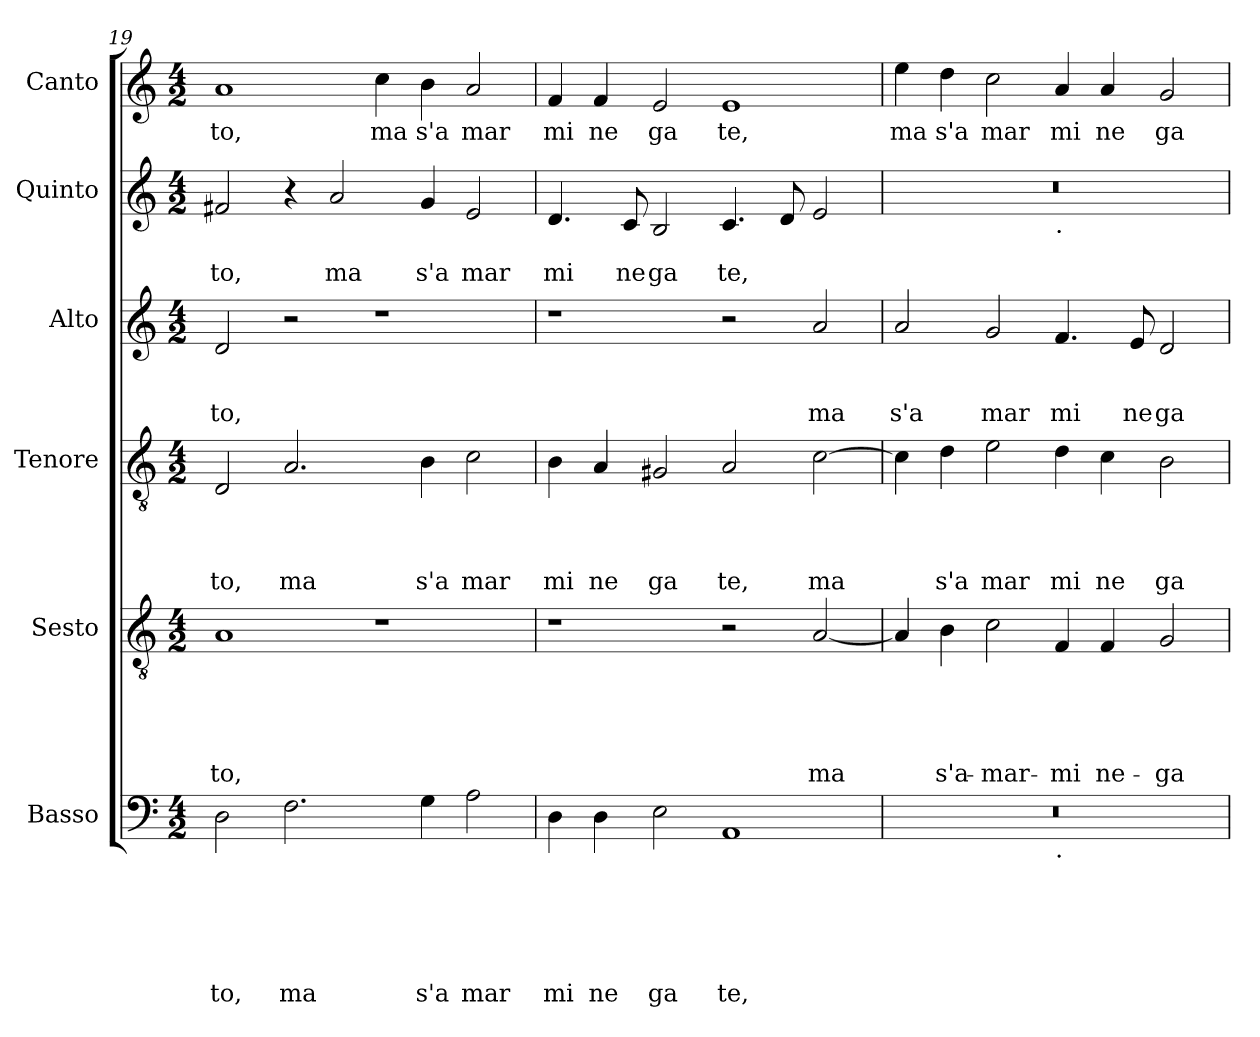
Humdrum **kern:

**kern	**text	**text	**text	**text	**text	**text	**kern	**text	**text	**text	**text	**text	**kern	**text	**text	**text	**text	**kern	**text	**text	**text	**kern	**text	**text	**kern	**text
*part6	*part6	*part6	*part6	*part6	*part6	*part6	*part5	*part5	*part5	*part5	*part5	*part5	*part4	*part4	*part4	*part4	*part4	*part3	*part3	*part3	*part3	*part2	*part2	*part2	*part1	*part1
*staff6	*staff6	*staff6	*staff6	*staff6	*staff6	*staff6	*staff5	*staff5	*staff5	*staff5	*staff5	*staff5	*staff4	*staff4	*staff4	*staff4	*staff4	*staff3	*staff3	*staff3	*staff3	*staff2	*staff2	*staff2	*staff1	*staff1
*I"Basso	*	*	*	*	*	*	*I"Sesto	*	*	*	*	*	*I"Tenore	*	*	*	*	*I"Alto	*	*	*	*I"Quinto	*	*	*I"Canto	*
!!LO:PB:g=z
*clefF4	*	*	*	*	*	*	*clefGv2	*	*	*	*	*	*clefGv2	*	*	*	*	*clefG2	*	*	*	*clefG2	*	*	*clefG2	*
*k[]	*	*	*	*	*	*	*k[]	*	*	*	*	*	*k[]	*	*	*	*	*k[]	*	*	*	*k[]	*	*	*k[]	*
*C:	*	*	*	*	*	*	*C:	*	*	*	*	*	*C:	*	*	*	*	*C:	*	*	*	*C:	*	*	*C:	*
*M4/2	*	*	*	*	*	*	*M4/2	*	*	*	*	*	*M4/2	*	*	*	*	*M4/2	*	*	*	*M4/2	*	*	*M4/2	*
=19	=19	=19	=19	=19	=19	=19	=19	=19	=19	=19	=19	=19	=19	=19	=19	=19	=19	=19	=19	=19	=19	=19	=19	=19	=19	=19
!	!	!	!	!	!	!LO:LY:b	!	!	!	!	!	!LO:LY:b	!	!	!	!	!LO:LY:b	!	!	!	!LO:LY:b	!	!	!LO:LY:b	!	!LO:LY:b
2D\	.	.	.	.	.	to,	1A	.	.	.	.	to,	2D/	.	.	.	-to,	2d/	.	.	to,	2f#X/	.	to,	1a	to,
!	!	!	!	!	!	!LO:LY:b	!	!	!	!	!	!	!	!	!	!	!LO:LY:b	!	!	!	!	!	!	!	!	!
2.F\	.	.	.	.	.	ma	.	.	.	.	.	.	2.A/	.	.	.	ma	2r	.	.	.	4r	.	.	.	.
!	!	!	!	!	!	!	!	!	!	!	!	!	!	!	!	!	!	!	!	!	!	!	!	!LO:LY:b	!	!
.	.	.	.	.	.	.	.	.	.	.	.	.	.	.	.	.	.	.	.	.	.	2a/	.	ma	.	.
!	!	!	!	!	!	!	!	!	!	!	!	!	!	!	!	!	!	!	!	!	!	!	!	!	!	!LO:LY:b
.	.	.	.	.	.	.	1r	.	.	.	.	.	.	.	.	.	.	1r	.	.	.	.	.	.	4cc\	ma
!	!	!	!	!	!	!LO:LY:b	!	!	!	!	!	!	!	!	!	!	!LO:LY:b	!	!	!	!	!	!	!LO:LY:b	!	!LO:LY:b
4G\	.	.	.	.	.	s'a	.	.	.	.	.	.	4B\	.	.	.	s'a	.	.	.	.	4g/	.	s'a	4b\	s'a
!	!	!	!	!	!	!LO:LY:b	!	!	!	!	!	!	!	!	!	!	!LO:LY:b	!	!	!	!	!	!	!LO:LY:b	!	!LO:LY:b
2A\	.	.	.	.	.	mar	.	.	.	.	.	.	2c\	.	.	.	mar	.	.	.	.	2e/	.	mar	2a/	mar
=20	=20	=20	=20	=20	=20	=20	=20	=20	=20	=20	=20	=20	=20	=20	=20	=20	=20	=20	=20	=20	=20	=20	=20	=20	=20	=20
!	!	!	!	!	!	!LO:LY:b	!	!	!	!	!	!	!	!	!	!	!LO:LY:b	!	!	!	!	!	!	!LO:LY:b	!	!LO:LY:b
4D\	.	.	.	.	.	mi	1r	.	.	.	.	.	4B\	.	.	.	mi	1r	.	.	.	4.d/	.	mi	4f/	mi
!	!	!	!	!	!	!LO:LY:b	!	!	!	!	!	!	!	!	!	!	!LO:LY:b	!	!	!	!	!	!	!	!	!LO:LY:b
4D\	.	.	.	.	.	ne	.	.	.	.	.	.	4A/	.	.	.	ne	.	.	.	.	.	.	.	4f/	ne
!	!	!	!	!	!	!	!	!	!	!	!	!	!	!	!	!	!	!	!	!	!	!	!	!LO:LY:b	!	!
.	.	.	.	.	.	.	.	.	.	.	.	.	.	.	.	.	.	.	.	.	.	8c/	.	ne	.	.
!	!	!	!	!	!	!LO:LY:b	!	!	!	!	!	!	!	!	!	!	!LO:LY:b	!	!	!	!	!	!	!LO:LY:b	!	!LO:LY:b
2E\	.	.	.	.	.	ga	.	.	.	.	.	.	2G#X/	.	.	.	ga	.	.	.	.	2B/	.	ga	2e/	ga
!	!	!	!	!	!	!LO:LY:b	!	!	!	!	!	!	!	!	!	!	!LO:LY:b	!	!	!	!	!	!	!LO:LY:b	!	!LO:LY:b
1AA	.	.	.	.	.	te,	2r	.	.	.	.	.	2A/	.	.	.	te,	2r	.	.	.	4.c/	.	te,	1e	te,
.	.	.	.	.	.	.	.	.	.	.	.	.	.	.	.	.	.	.	.	.	.	8d/	.	.	.	.
!	!	!	!	!	!	!	!	!	!	!	!	!LO:LY:b	!	!	!	!	!LO:LY:b	!	!	!	!LO:LY:b	!	!	!	!	!
.	.	.	.	.	.	.	[<2A/	.	.	.	.	ma	[>2c\	.	.	.	ma	2a/	.	.	ma	2e/	.	.	.	.
=21	=21	=21	=21	=21	=21	=21	=21	=21	=21	=21	=21	=21	=21	=21	=21	=21	=21	=21	=21	=21	=21	=21	=21	=21	=21	=21
!	!	!	!	!	!	!	!	!	!	!	!	!	!	!	!	!	!	!	!	!	!LO:LY:b	!	!	!	!	!LO:LY:b
*^	*	*	*	*	*	*	*	*	*	*	*	*	*	*	*	*	*	*	*	*	*	*^	*	*	*	*
0r	1ryy	.	.	.	.	.	.	4A/]	.	.	.	.	.	4c\]	.	.	.	.	2a/	.	.	s'a	0r	1ryy	.	.	4ee\	ma
!	!	!	!	!	!	!	!	!	!	!	!	!	!LO:LY:b	!	!	!	!	!LO:LY:b	!	!	!	!	!	!	!	!	!	!LO:LY:b
.	.	.	.	.	.	.	.	4B\	.	.	.	.	s'a-	4d\	.	.	.	s'a	.	.	.	.	.	.	.	.	4dd\	s'a
!	!	!	!	!	!	!	!	!	!	!	!	!	!LO:LY:b	!	!	!	!	!LO:LY:b	!	!	!	!LO:LY:b	!	!	!	!	!	!LO:LY:b
.	.	.	.	.	.	.	.	2c\	.	.	.	.	-mar-	2e\	.	.	.	mar	2g/	.	.	mar	.	.	.	.	2cc\	mar
!	!	!	!	!	!	!	!	!	!	!	!	!	!	!	!	!	!	!	!	!	!	!	!	!LO:TX:b:t=.	!	!	!	!
!	!LO:TX:b:t=.	!	!	!	!	!	!	!	!	!	!	!	!	!	!	!	!	!	!	!	!	!	!	!	!	!	!	!
!	!	!	!	!	!	!	!	!	!	!	!	!	!LO:LY:b	!	!	!	!	!LO:LY:b	!	!	!	!LO:LY:b	!	!	!	!	!	!LO:LY:b
.	1ryy	.	.	.	.	.	.	4F/	.	.	.	.	-mi	4d\	.	.	.	mi	4.f/	.	.	mi	.	1ryy	.	.	4a/	mi
!	!	!	!	!	!	!	!	!	!	!	!	!	!LO:LY:b	!	!	!	!	!LO:LY:b	!	!	!	!	!	!	!	!	!	!LO:LY:b
.	.	.	.	.	.	.	.	4F/	.	.	.	.	ne-	4c\	.	.	.	ne	.	.	.	.	.	.	.	.	4a/	ne
!	!	!	!	!	!	!	!	!	!	!	!	!	!	!	!	!	!	!	!	!	!	!LO:LY:b	!	!	!	!	!	!
.	.	.	.	.	.	.	.	.	.	.	.	.	.	.	.	.	.	.	8e/	.	.	ne	.	.	.	.	.	.
!	!	!	!	!	!	!	!	!	!	!	!	!	!LO:LY:b	!	!	!	!	!LO:LY:b	!	!	!	!LO:LY:b	!	!	!	!	!	!LO:LY:b
.	.	.	.	.	.	.	.	2G/	.	.	.	.	-ga-	2B\	.	.	.	ga	2d/	.	.	ga	.	.	.	.	2g/	ga
*v	*v	*	*	*	*	*	*	*	*	*	*	*	*	*	*	*	*	*	*	*	*	*	*v	*v	*	*	*	*
=	=	=	=	=	=	=	=	=	=	=	=	=	=	=	=	=	=	=	=	=	=	=	=	=	=	=
*-	*-	*-	*-	*-	*-	*-	*-	*-	*-	*-	*-	*-	*-	*-	*-	*-	*-	*-	*-	*-	*-	*-	*-	*-	*-	*-
